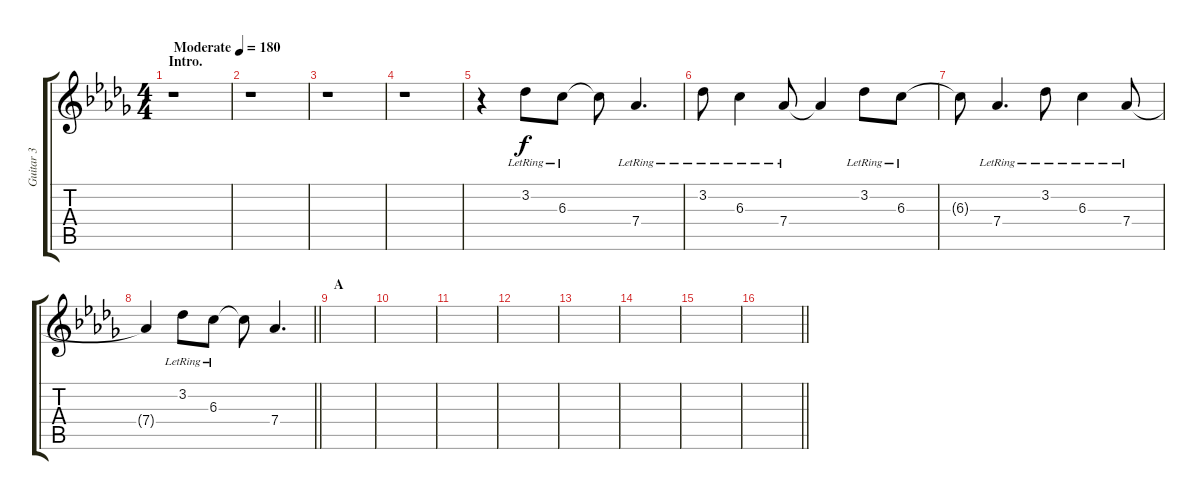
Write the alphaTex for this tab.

\track ("Guitar 3" "Guitar 3") {instrument electricguitarclean}
\staff {score tabs}
\tuning (Eb4 Bb3 Gb3 Db3 Ab2 Db2) {hide}
\ts (4 4)
\section ("" "Intro.")
\tempo (180 "Moderate")
\clef g2
\ks db
r.1{dy f instrument electricguitarclean} |
r.1 |
r.1 |
r.1 |
r.4 3.2{lr}.8 6.3{lr}.8 6.3{t}.8 7.4{lr}.4{d} |
3.2{lr}.8 6.3{lr}.4 7.4{lr}.8 7.4{t}.4 3.2{lr}.8 6.3{lr}.8 |
6.3{t}.8 7.4{lr}.4{d} 3.2{lr}.8 6.3{lr}.4 7.4{lr}.8 |
\barLineRight lightlight
7.4{t}.4 3.2{lr}.8 6.3{lr}.8 6.3{t}.8 7.4.4{d} |
\section ("" "A")
|
|
|
|
|
|
|
\barLineRight lightlight
